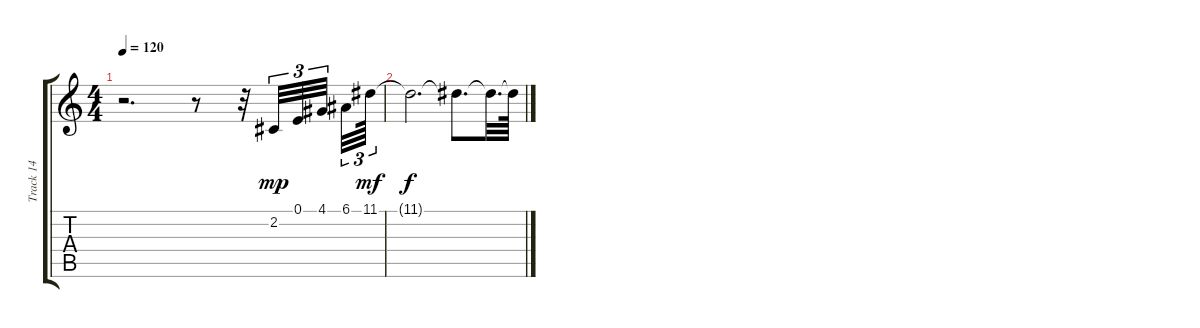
\track ("Track 14" "Track 14") {instrument vibraphone}
\staff {score tabs}
\tuning (E4 B3 G3 D3 A2 E2) {hide}
\ts (4 4)
\tempo 120
\clef g2
\ks c
r.2{d dy mf} r.8 r.32 2.2.32{tu (3 2) dy mp} 0.1.32{tu (3 2)} 4.1.32{tu (3 2)} 6.1.32{tu (3 2)} 11.1.64{tu (3 2) dy mf} |
11.1{t}.2{d dy f} 11.1{t}.8{d} 11.1{t}.32{d} 11.1{t}.64
